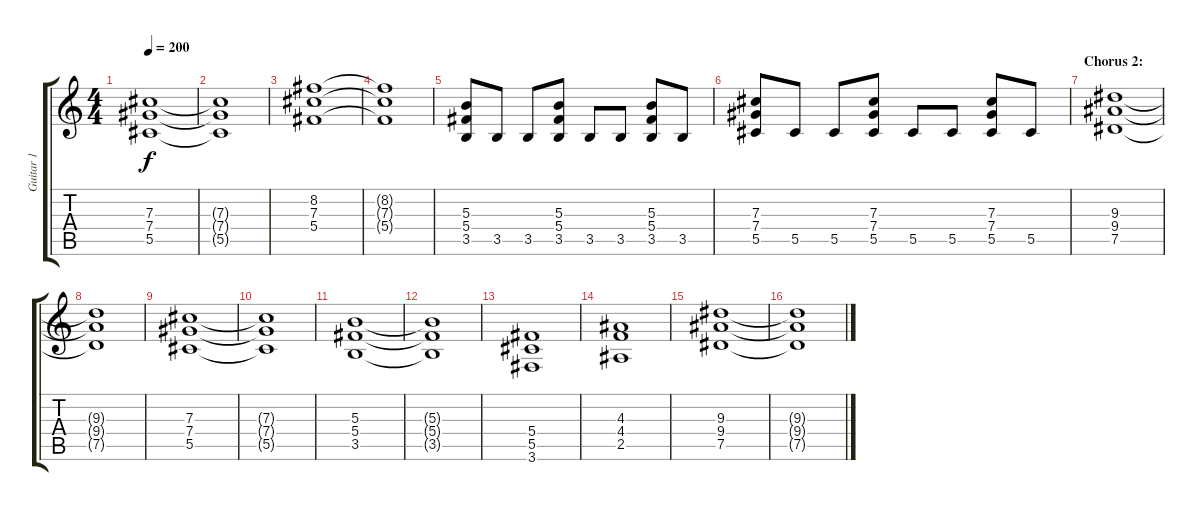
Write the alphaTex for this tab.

\track ("Guitar 1" "Guitar 1") {instrument distortionguitar}
\staff {score tabs}
\tuning (Eb4 Bb3 Gb3 Db3 Ab2 Eb2) {hide}
\ts (4 4)
\tempo 200
\clef g2
\ks c
(7.3 7.4 5.5).1{dy f} |
(7.3{t} 7.4{t} 5.5{t}).1 |
(8.2 7.3 5.4).1 |
(8.2{t} 7.3{t} 5.4{t}).1 |
(5.3 5.4 3.5).8 3.5.8 3.5.8 (5.3 5.4 3.5).8 3.5.8 3.5.8 (5.3 5.4 3.5).8 3.5.8 |
(7.3 7.4 5.5).8 5.5.8 5.5.8 (7.3 7.4 5.5).8 5.5.8 5.5.8 (7.3 7.4 5.5).8 5.5.8 |
\section ("" "Chorus 2:")
(9.3 9.4 7.5).1 |
(9.3{t} 9.4{t} 7.5{t}).1 |
(7.3 7.4 5.5).1 |
(7.3{t} 7.4{t} 5.5{t}).1 |
(5.3 5.4 3.5).1 |
(5.3{t} 5.4{t} 3.5{t}).1 |
(5.4 5.5 3.6).1 |
(4.3 4.4 2.5).1 |
(9.3 9.4 7.5).1 |
(9.3{t} 9.4{t} 7.5{t}).1
